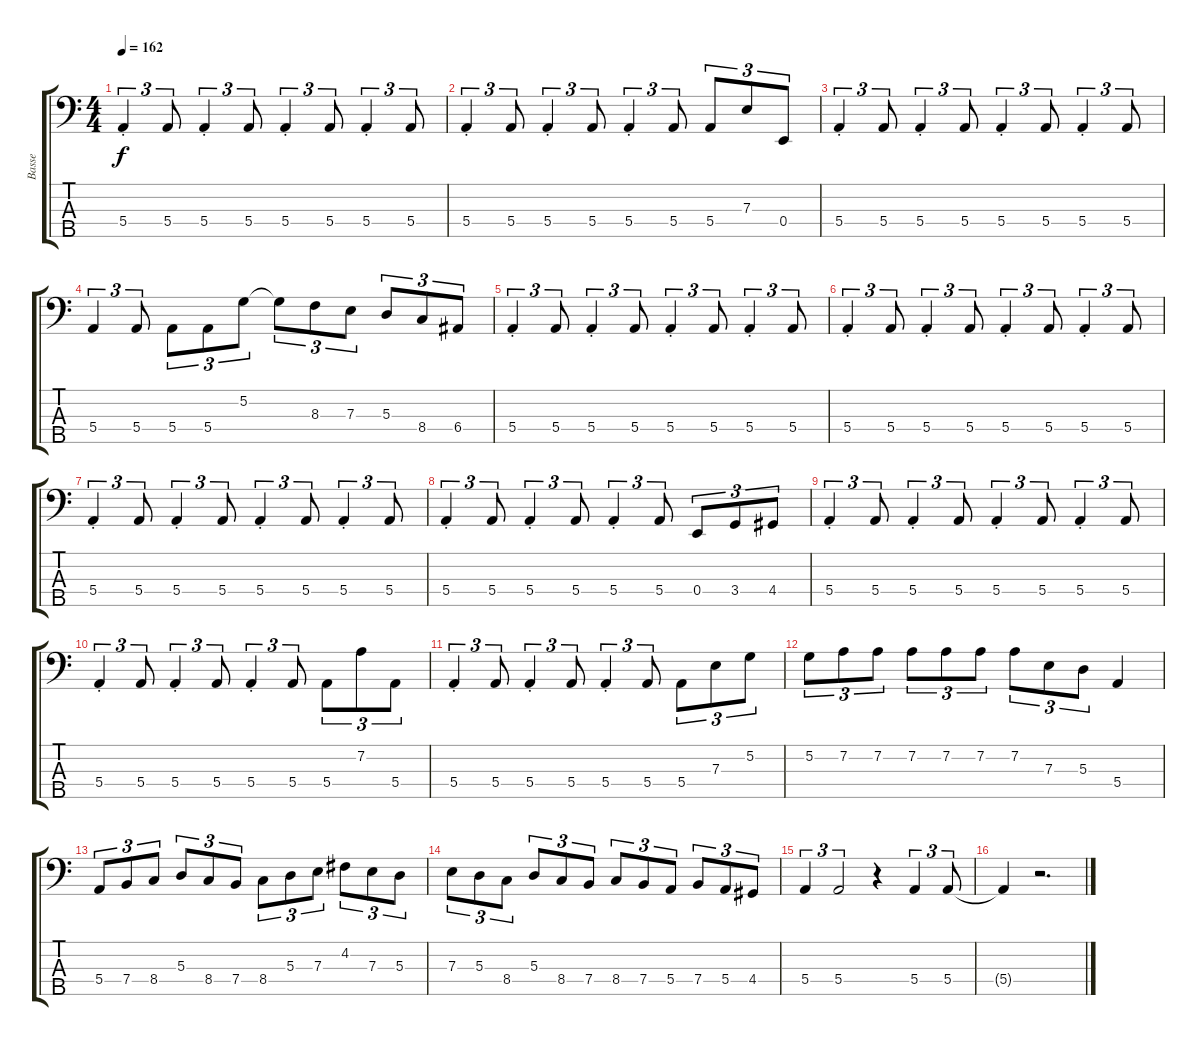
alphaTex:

\track ("Basse" "Basse") {instrument electricbasspick}
\staff {score tabs}
\tuning (G2 D2 A1 E1 B0) {hide}
\ts (4 4)
\tempo 162
\clef f4
\ks c
5.4{st}.4{tu (3 2) dy f} 5.4.8{tu (3 2)} 5.4{st}.4{tu (3 2)} 5.4.8{tu (3 2)} 5.4{st}.4{tu (3 2)} 5.4.8{tu (3 2)} 5.4{st}.4{tu (3 2)} 5.4.8{tu (3 2)} |
5.4{st}.4{tu (3 2)} 5.4.8{tu (3 2)} 5.4{st}.4{tu (3 2)} 5.4.8{tu (3 2)} 5.4{st}.4{tu (3 2)} 5.4.8{tu (3 2)} 5.4.8{tu (3 2)} 7.3.8{tu (3 2)} 0.4.8{tu (3 2)} |
5.4{st}.4{tu (3 2)} 5.4.8{tu (3 2)} 5.4{st}.4{tu (3 2)} 5.4.8{tu (3 2)} 5.4{st}.4{tu (3 2)} 5.4.8{tu (3 2)} 5.4{st}.4{tu (3 2)} 5.4.8{tu (3 2)} |
5.4.4{tu (3 2)} 5.4.8{tu (3 2)} 5.4.8{tu (3 2)} 5.4.8{tu (3 2)} 5.2.8{tu (3 2)} 5.2{t}.8{tu (3 2)} 8.3.8{tu (3 2)} 7.3.8{tu (3 2)} 5.3.8{tu (3 2)} 8.4.8{tu (3 2)} 6.4.8{tu (3 2)} |
5.4{st}.4{tu (3 2)} 5.4.8{tu (3 2)} 5.4{st}.4{tu (3 2)} 5.4.8{tu (3 2)} 5.4{st}.4{tu (3 2)} 5.4.8{tu (3 2)} 5.4{st}.4{tu (3 2)} 5.4.8{tu (3 2)} |
5.4{st}.4{tu (3 2)} 5.4.8{tu (3 2)} 5.4{st}.4{tu (3 2)} 5.4.8{tu (3 2)} 5.4{st}.4{tu (3 2)} 5.4.8{tu (3 2)} 5.4{st}.4{tu (3 2)} 5.4.8{tu (3 2)} |
5.4{st}.4{tu (3 2)} 5.4.8{tu (3 2)} 5.4{st}.4{tu (3 2)} 5.4.8{tu (3 2)} 5.4{st}.4{tu (3 2)} 5.4.8{tu (3 2)} 5.4{st}.4{tu (3 2)} 5.4.8{tu (3 2)} |
5.4{st}.4{tu (3 2)} 5.4.8{tu (3 2)} 5.4{st}.4{tu (3 2)} 5.4.8{tu (3 2)} 5.4{st}.4{tu (3 2)} 5.4.8{tu (3 2)} 0.4.8{tu (3 2)} 3.4.8{tu (3 2)} 4.4.8{tu (3 2)} |
5.4{st}.4{tu (3 2)} 5.4.8{tu (3 2)} 5.4{st}.4{tu (3 2)} 5.4.8{tu (3 2)} 5.4{st}.4{tu (3 2)} 5.4.8{tu (3 2)} 5.4{st}.4{tu (3 2)} 5.4.8{tu (3 2)} |
5.4{st}.4{tu (3 2)} 5.4.8{tu (3 2)} 5.4{st}.4{tu (3 2)} 5.4.8{tu (3 2)} 5.4{st}.4{tu (3 2)} 5.4.8{tu (3 2)} 5.4.8{tu (3 2)} 7.2.8{tu (3 2)} 5.4.8{tu (3 2)} |
5.4{st}.4{tu (3 2)} 5.4.8{tu (3 2)} 5.4{st}.4{tu (3 2)} 5.4.8{tu (3 2)} 5.4{st}.4{tu (3 2)} 5.4.8{tu (3 2)} 5.4.8{tu (3 2)} 7.3.8{tu (3 2)} 5.2.8{tu (3 2)} |
5.2.8{tu (3 2)} 7.2.8{tu (3 2)} 7.2.8{tu (3 2)} 7.2.8{tu (3 2)} 7.2.8{tu (3 2)} 7.2.8{tu (3 2)} 7.2.8{tu (3 2)} 7.3.8{tu (3 2)} 5.3.8{tu (3 2)} 5.4.4 |
5.4.8{tu (3 2)} 7.4.8{tu (3 2)} 8.4.8{tu (3 2)} 5.3.8{tu (3 2)} 8.4.8{tu (3 2)} 7.4.8{tu (3 2)} 8.4.8{tu (3 2)} 5.3.8{tu (3 2)} 7.3.8{tu (3 2)} 4.2.8{tu (3 2)} 7.3.8{tu (3 2)} 5.3.8{tu (3 2)} |
7.3.8{tu (3 2)} 5.3.8{tu (3 2)} 8.4.8{tu (3 2)} 5.3.8{tu (3 2)} 8.4.8{tu (3 2)} 7.4.8{tu (3 2)} 8.4.8{tu (3 2)} 7.4.8{tu (3 2)} 5.4.8{tu (3 2)} 7.4.8{tu (3 2)} 5.4.8{tu (3 2)} 4.4.8{tu (3 2)} |
5.4.4{tu (3 2)} 5.4.2{tu (3 2)} r.4 5.4.4{tu (3 2)} 5.4.8{tu (3 2)} |
5.4{t}.4 r.2{d}
